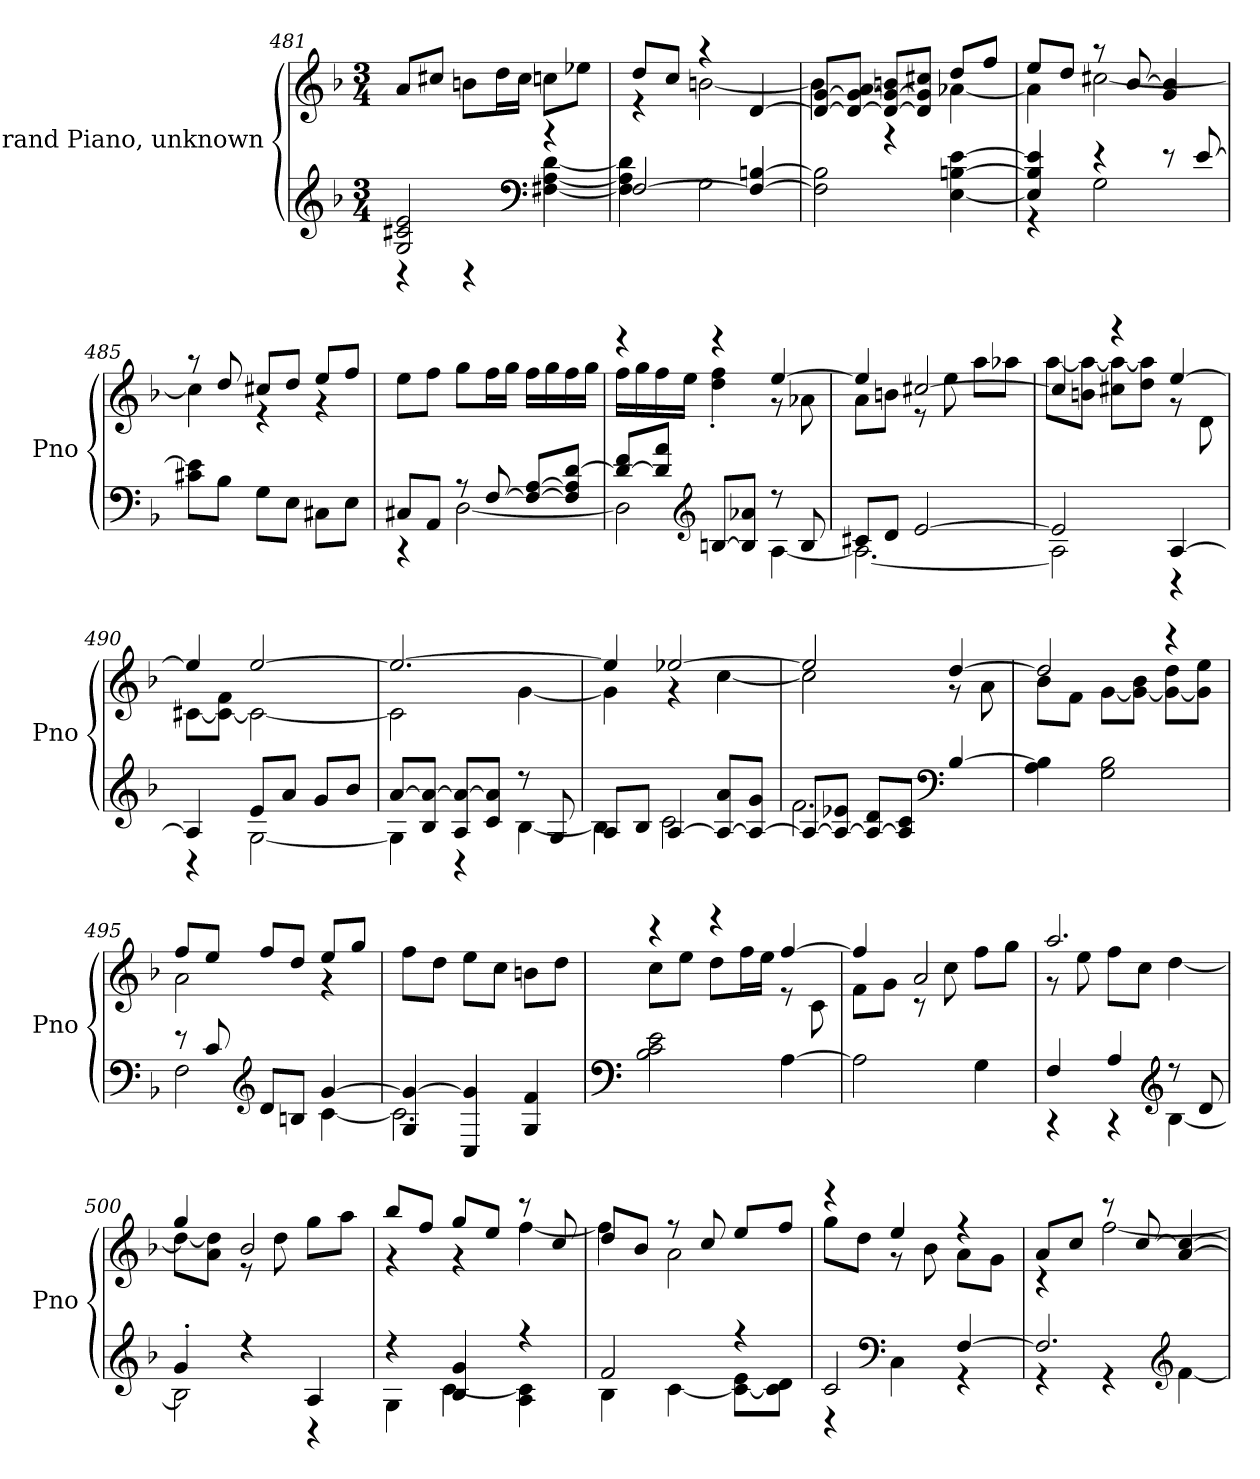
**kern	**kern
*part1	*part1
*staff2	*staff1
*I"Grand Piano, unknown	*
*I'Pno	*
*clefG2	*clefG2
*k[b-]	*k[b-]
*M3/4	*M3/4
=481	=481
*^	*
2G/ 2c#X/ 2e/	4r	8a/L
.	.	8cc#X/J
.	4r	8bn\L
.	.	16dd\L
.	.	16cc#\JJ
*clefF4	*	*
4r	[4F#X\ [4A\ [4d\	8ccn\L
.	.	8ee-X\J
=482	=482	=482
*	*	*^
[2F/	4F#\] 4A\] 4d\]	8dd/L	4r
.	.	8cc/J	.
.	2G\	4r	[2bn\
4F/_ [4Bn/	.	[4d/	.
*v	*v	*	*
=483	=483	=483
2F\] 2B\]	8d/_ [8g/L	4b\]
.	8d/_ 8g/_ 8a/J	.
.	8d/_ 8g/_ 8bn/L	4r
.	8d/] 8g/] 8cc#X/J	.
[4E\ [4Bn\ [4e\	8dd/L	[4a-X\
.	8ff/J	.
=484	=484	=484
*^	*	*
4E/] 4B/] 4e/]	4r	8ee/L	4a-\]
.	.	8dd/J	.
4r	2G\	8r	[2cc#X\
.	.	[8b-/	.
8r	.	4g/ 4b-/]	.
[8e/	.	.	.
*v	*v	*	*
!!LO:LB:g=z	!!
=485	=485	=485
8c#X\ 8e\]L	8r	4cc#\]
8B-\J	8dd/	.
8G\L	8cc#X/L	4r
8E\J	8dd/J	.
8C#X\L	8ee/L	4r
8E\J	8ff/J	.
*	*v	*v
=486	=486
*^	*
8C#X/L	4r	8ee\L
8AA/J	.	8ff\J
8r	[2D\	8gg\L
[8F/	.	16ff\L
.	.	16gg\JJ
8F/_ [8A/L	.	16ff\LL
.	.	16gg\
8F/] 8A/] [8d/J	.	16ff\
.	.	16gg\JJ
=487	=487	=487
*	*	*^
8d/_ 8f/L	2D\]	4r	16ff\LL
.	.	.	16gg\
8d/] 8a/J	.	.	16ff\
.	.	.	16ee\JJ
*clefG2	*	*	*
[8Bn/L	.	4r	4dd\' 4ff\'
8B/] 8a-X/J	.	.	.
8r	[4A\	[4ee/	8r
8B/	.	.	8a-X\
=488	=488	=488	=488
8c#X/L	2.A\_	4ee/]	8a\L
8d/J	.	.	8bn\J
[2e/	.	[2cc#X/	8r
.	.	.	8ee\
.	.	.	8aa\L
.	.	.	8aa-X\J
!!LO:LB:g=z	!!
=489	=489	=489	=489
2e/]	2A\]	4cc#/]	[8aa\L
.	.	.	8bn\ 8aa\_J
.	.	4r	8cc#X\ 8aa\_L
.	.	.	8dd\ 8aa\]J
[4A/	4r	[4ee/	8r
.	.	.	8d\
=490	=490	=490	=490
4A/]	4r	4ee/]	[8c#X\L
.	.	.	8c#\_ 8f\J
8e/L	[2G\	[2ee/	2c#\_
8a/J	.	.	.
8g/L	.	.	.
8b-/J	.	.	.
=491	=491	=491	=491
[8a/L	4G\]	2.ee/_	2c#\]
8B-/ 8a/_J	.	.	.
8A/ 8a/_L	4r	.	.
8c/ 8a/]J	.	.	.
8r	[4B-\	.	[4g\
8G/	.	.	.
=492	=492	=492	=492
8A/L	4B-\]	4ee/]	4g\]
8B-/J	.	.	.
[4A/	2c\	[2ee-X/	4r
8A/_ 8a/L	.	.	[4cc\
8A/_ 8g/J	.	.	.
!!LO:LB:g=z	!!
=493	=493	=493	=493
8A/L_	2.f\	2ee-/]	2cc\]
8A/_ 8e-X/J	.	.	.
8A/_ 8d/L	.	.	.
8A/] 8c/J	.	.	.
*clefF4	*	*	*
[4B-/	.	[4dd/	8r
.	.	.	8a\
*v	*v	*	*
=494	=494	=494
4A\ 4B-\]	2dd/]	8b-\L
.	.	8f\J
2G\ 2B-\	.	[8g\L
.	.	8g\_ 8b-\J
.	4r	8g\_ 8dd\L
.	.	8g\] 8ee\J
=495	=495	=495
*^	*	*
8r	2F\	8ff/L	2a\
8c/	.	8ee/J	.
*clefG2	*	*	*
8d/L	.	8ff/L	.
8Bn/J	.	8dd/J	.
[4g/	[4c\	8ee/L	4r
.	.	8gg/J	.
*	*	*v	*v
=496	=496	=496
4G/ 4g/_	2.c\]	8ff\L
.	.	8dd\J
4C/ 4g/]	.	8ee\L
.	.	8cc\J
4G/ 4f/	.	8bn\L
.	.	8dd\J
*v	*v	*
=497	=497
*clefF4	*
*	*^
2B-\ 2c\ 2e\	4r	8cc\L
.	.	8ee\J
.	4r	8dd\L
.	.	16ff\L
.	.	16ee\JJ
[4A\	[4ff/	8r
.	.	8c\
!!LO:LB:g=z	!!
=498	=498	=498
2A\]	4ff/]	8f\L
.	.	8g\J
.	2a/	8r
.	.	8cc\
4G\	.	8ff\L
.	.	8gg\J
=499	=499	=499
*^	*	*
4F/	4r	2.aa/	8r
.	.	.	8ee\
4A/	4r	.	8ff\L
.	.	.	8cc\J
*clefG2	*	*	*
8r	[4B-\	.	[4dd\
8d/	.	.	.
=500	=500	=500	=500
4g'/	2B-\]	4gg/	8dd\L_
.	.	.	8a\ 8dd\]J
4r	.	2b-/	8r
.	.	.	8dd\
4A/	4r	.	8gg\L
.	.	.	8aa\J
=501	=501	=501	=501
4r	4G\	8bb-/L	4r
.	.	8ff/J	.
4B-/ 4g/	[4c\	8gg/L	4r
.	.	8ee/J	.
4r	4A\ 4c\]	8r	[4ff\
.	.	8cc/	.
=502	=502	=502	=502
2f/	4B-\	8dd/L	4ff\]
.	.	8b-/J	.
.	[4c\	8r	2a\
.	.	8cc/	.
4r	8c\_ 8e\L	8ee/L	.
.	8c\] 8d\J	8ff/J	.
=503	=503	=503	=503
2c/	4r	4r	8gg\L
.	.	.	8dd\J
*clefF4	*	*	*
.	4C\	4ee/	8r
.	.	.	8b-\
[4F/	4r	4r	8a\L
.	.	.	8g\J
!!LO:PB:g=z	!!
=504	=504	=504	=504
2.F/]	4r	8a/L	4r
.	.	8cc/J	.
.	4r	8r	[2ff\
.	.	[8cc/	.
*clefG2	*	*	*
.	[4f\	[4a/ 4cc/_	.
*v	*v	*	*
*	*v	*v
=	=
*-	*-
